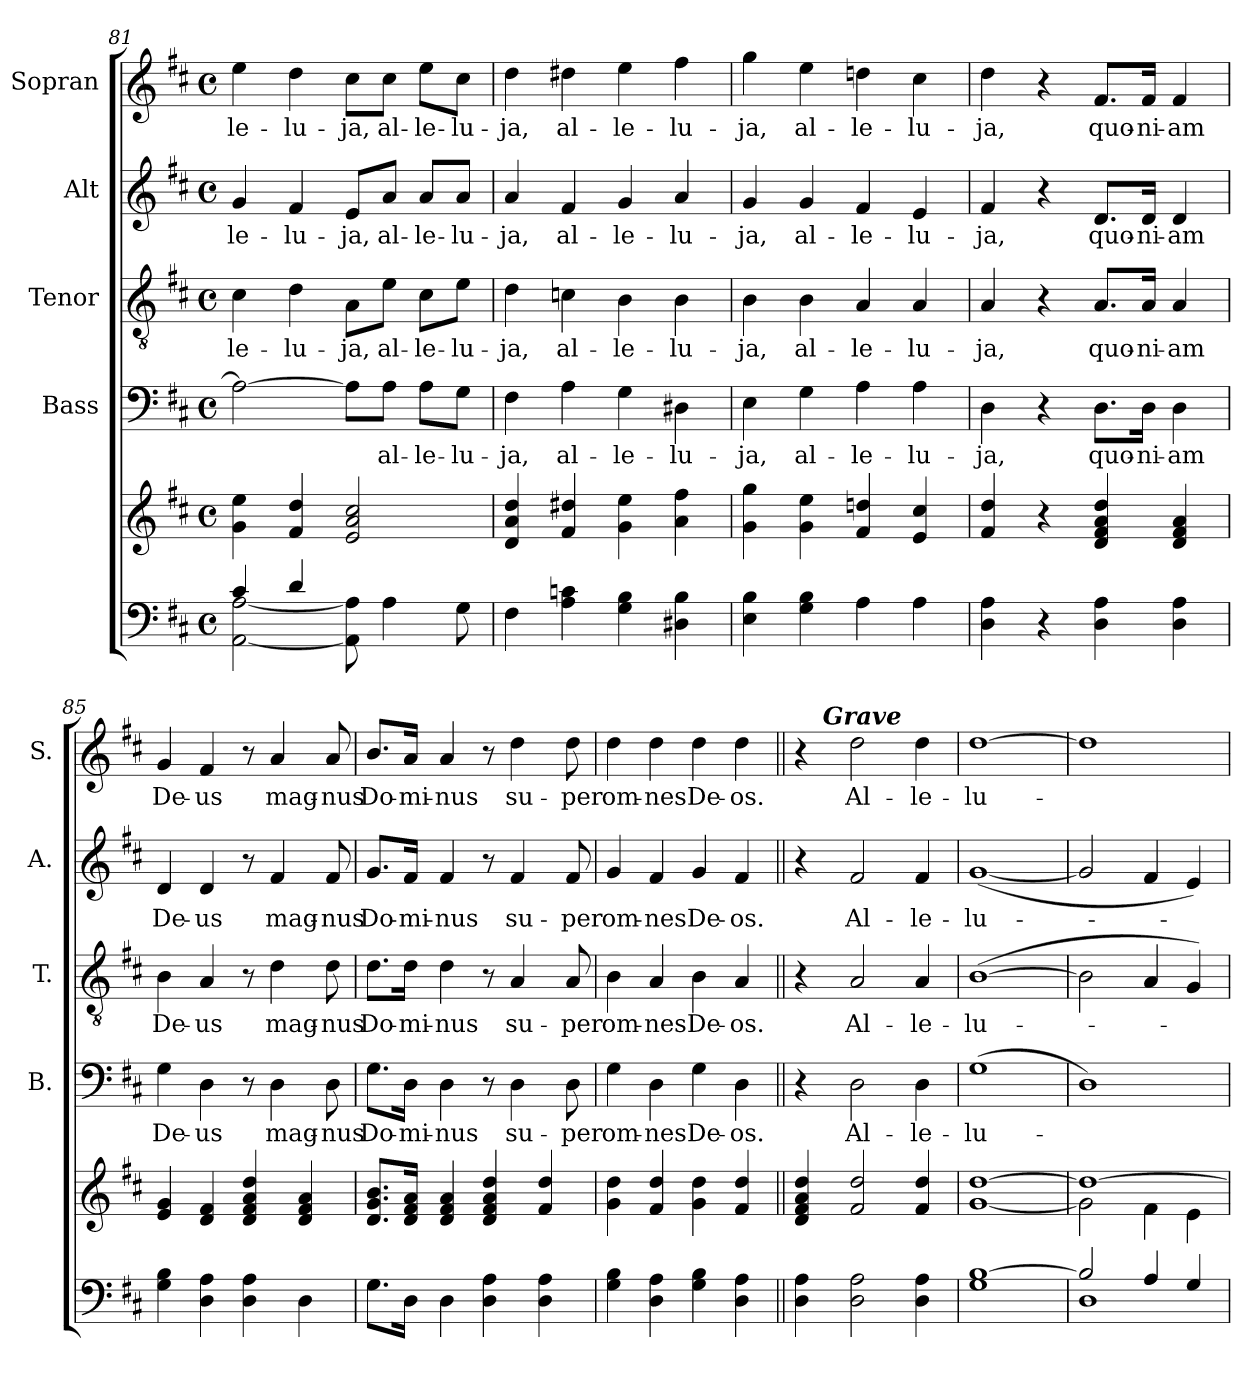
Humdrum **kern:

**kern	**kern	**kern	**text	**kern	**text	**kern	**text	**kern	**text
*part5	*part5	*part4	*part4	*part3	*part3	*part2	*part2	*part1	*part1
*staff6	*staff5	*staff4	*staff4	*staff3	*staff3	*staff2	*staff2	*staff1	*staff1
*	*	*I"Bass	*	*I"Tenor	*	*I"Alt	*	*I"Sopran	*
*	*	*I'B.	*	*I'T.	*	*I'A.	*	*I'S.	*
*clefF4	*clefG2	*clefF4	*	*clefGv2	*	*clefG2	*	*clefG2	*
*k[f#c#]	*k[f#c#]	*k[f#c#]	*	*k[f#c#]	*	*k[f#c#]	*	*k[f#c#]	*
*D:	*D:	*D:	*	*D:	*	*D:	*	*D:	*
*M4/4	*M4/4	*M4/4	*	*M4/4	*	*M4/4	*	*M4/4	*
*met(c)	*met(c)	*met(c)	*	*met(c)	*	*met(c)	*	*met(c)	*
=81	=81	=81	=81	=81	=81	=81	=81	=81	=81
*^	*	*	*	*	*	*	*	*	*
!	!	!	!	!	!	!LO:LY:b	!	!LO:LY:b	!	!LO:LY:b
4c#/	[<2AA\ [<2A\	4g\ 4ee\	2A\_	.	4c#\	-le-	4g/	-le-	4ee\	-le-
!	!	!	!	!	!	!LO:LY:b	!	!LO:LY:b	!	!LO:LY:b
4d/	.	4f#/ 4dd/	.	.	4d\	-lu-	4f#/	-lu-	4dd\	-lu-
!	!	!	!	!	!	!LO:LY:b	!	!LO:LY:b	!	!LO:LY:b
2ryy	8AA\] 8A\]	2e/ 2a/ 2cc#/	8A\L]	.	8A\L	-ja,	8e/L	-ja,	8cc#\L	-ja,
!	!	!	!	!LO:LY:b	!	!LO:LY:b	!	!LO:LY:b	!	!LO:LY:b
.	4A\	.	8A\J	al-	8e\J	al-	8a/J	al-	8cc#\J	al-
!	!	!	!	!LO:LY:b	!	!LO:LY:b	!	!LO:LY:b	!	!LO:LY:b
.	.	.	8A\L	-le-	8c#\L	-le-	8a/L	-le-	8ee\L	-le-
!	!	!	!	!LO:LY:b	!	!LO:LY:b	!	!LO:LY:b	!	!LO:LY:b
.	8G\	.	8G\J	-lu-	8e\J	-lu-	8a/J	-lu-	8cc#\J	-lu-
=82	=82	=82	=82	=82	=82	=82	=82	=82	=82	=82
!	!	!	!	!LO:LY:b	!	!LO:LY:b	!	!LO:LY:b	!	!LO:LY:b
*v	*v	*	*	*	*	*	*	*	*	*
4F#\	4d/ 4a/ 4dd/	4F#\	-ja,	4d\	-ja,	4a/	-ja,	4dd\	-ja,
!	!	!	!LO:LY:b	!	!LO:LY:b	!	!LO:LY:b	!	!LO:LY:b
4A\ 4cn\	4f#/ 4dd#X/	4A\	al-	4cn\	al-	4f#/	al-	4dd#X\	al-
!	!	!	!LO:LY:b	!	!LO:LY:b	!	!LO:LY:b	!	!LO:LY:b
4G\ 4B\	4g\ 4ee\	4G\	-le-	4B\	-le-	4g/	-le-	4ee\	-le-
!	!	!	!LO:LY:b	!	!LO:LY:b	!	!LO:LY:b	!	!LO:LY:b
4D#X\ 4B\	4a\ 4ff#\	4D#X\	-lu-	4B\	-lu-	4a/	-lu-	4ff#\	-lu-
=83	=83	=83	=83	=83	=83	=83	=83	=83	=83
!	!	!	!LO:LY:b	!	!LO:LY:b	!	!LO:LY:b	!	!LO:LY:b
4E\ 4B\	4g\ 4gg\	4E\	-ja,	4B\	-ja,	4g/	-ja,	4gg\	-ja,
!	!	!	!LO:LY:b	!	!LO:LY:b	!	!LO:LY:b	!	!LO:LY:b
4G\ 4B\	4g\ 4ee\	4G\	al-	4B\	al-	4g/	al-	4ee\	al-
!	!	!	!LO:LY:b	!	!LO:LY:b	!	!LO:LY:b	!	!LO:LY:b
4A\	4f#/ 4ddn/	4A\	-le-	4A/	-le-	4f#/	-le-	4ddn\	-le-
!	!	!	!LO:LY:b	!	!LO:LY:b	!	!LO:LY:b	!	!LO:LY:b
4A\	4e/ 4cc#/	4A\	-lu-	4A/	-lu-	4e/	-lu-	4cc#\	-lu-
=84	=84	=84	=84	=84	=84	=84	=84	=84	=84
!	!	!	!LO:LY:b	!	!LO:LY:b	!	!LO:LY:b	!	!LO:LY:b
4D\ 4A\	4f#/ 4dd/	4D\	-ja,	4A/	-ja,	4f#/	-ja,	4dd\	-ja,
4r	4r	4r	.	4r	.	4r	.	4r	.
!	!	!	!LO:LY:b	!	!LO:LY:b	!	!LO:LY:b	!	!LO:LY:b
4D\ 4A\	4d/ 4f#/ 4a/ 4dd/	8.D\L	quo-	8.A/L	quo-	8.d/L	quo-	8.f#/L	quo-
!	!	!	!LO:LY:b	!	!LO:LY:b	!	!LO:LY:b	!	!LO:LY:b
.	.	16D\Jk	-ni-	16A/Jk	-ni-	16d/Jk	-ni-	16f#/Jk	-ni-
!	!	!	!LO:LY:b	!	!LO:LY:b	!	!LO:LY:b	!	!LO:LY:b
4D\ 4A\	4d/ 4f#/ 4a/	4D\	-am	4A/	-am	4d/	-am	4f#/	-am
=85	=85	=85	=85	=85	=85	=85	=85	=85	=85
!	!	!	!LO:LY:b	!	!LO:LY:b	!	!LO:LY:b	!	!LO:LY:b
4G\ 4B\	4e/ 4g/	4G\	De-	4B\	De-	4d/	De-	4g/	De-
!	!	!	!LO:LY:b	!	!LO:LY:b	!	!LO:LY:b	!	!LO:LY:b
4D\ 4A\	4d/ 4f#/	4D\	-us	4A/	-us	4d/	-us	4f#/	-us
4D\ 4A\	4d/ 4f#/ 4a/ 4dd/	8r	.	8r	.	8r	.	8r	.
!	!	!	!LO:LY:b	!	!LO:LY:b	!	!LO:LY:b	!	!LO:LY:b
.	.	4D\	mag-	4d\	mag-	4f#/	mag-	4a/	mag-
4D\	4d/ 4f#/ 4a/	.	.	.	.	.	.	.	.
!	!	!	!LO:LY:b	!	!LO:LY:b	!	!LO:LY:b	!	!LO:LY:b
.	.	8D\	-nus	8d\	-nus	8f#/	-nus	8a/	-nus
!!LO:PB:g=z
=86	=86	=86	=86	=86	=86	=86	=86	=86	=86
!	!	!	!LO:LY:b	!	!LO:LY:b	!	!LO:LY:b	!	!LO:LY:b
8.G\L	8.d/ 8.g/ 8.b/L	8.G\L	Do-	8.d\L	Do-	8.g/L	Do-	8.b/L	Do-
!	!	!	!LO:LY:b	!	!LO:LY:b	!	!LO:LY:b	!	!LO:LY:b
16D\Jk	16d/ 16f#/ 16a/Jk	16D\Jk	-mi-	16d\Jk	-mi-	16f#/Jk	-mi-	16a/Jk	-mi-
!	!	!	!LO:LY:b	!	!LO:LY:b	!	!LO:LY:b	!	!LO:LY:b
4D\	4d/ 4f#/ 4a/	4D\	-nus	4d\	-nus	4f#/	-nus	4a/	-nus
4D\ 4A\	4d/ 4f#/ 4a/ 4dd/	8r	.	8r	.	8r	.	8r	.
!	!	!	!LO:LY:b	!	!LO:LY:b	!	!LO:LY:b	!	!LO:LY:b
.	.	4D\	su-	4A/	su-	4f#/	su-	4dd\	su-
4D\ 4A\	4f#/ 4dd/	.	.	.	.	.	.	.	.
!	!	!	!LO:LY:b	!	!LO:LY:b	!	!LO:LY:b	!	!LO:LY:b
.	.	8D\	-per	8A/	-per	8f#/	-per	8dd\	-per
=87	=87	=87	=87	=87	=87	=87	=87	=87	=87
!	!	!	!LO:LY:b	!	!LO:LY:b	!	!LO:LY:b	!	!LO:LY:b
4G\ 4B\	4g\ 4dd\	4G\	om-	4B\	om-	4g/	om-	4dd\	om-
!	!	!	!LO:LY:b	!	!LO:LY:b	!	!LO:LY:b	!	!LO:LY:b
4D\ 4A\	4f#/ 4dd/	4D\	-nes	4A/	-nes	4f#/	-nes	4dd\	-nes
!	!	!	!LO:LY:b	!	!LO:LY:b	!	!LO:LY:b	!	!LO:LY:b
4G\ 4B\	4g\ 4dd\	4G\	De-	4B\	De-	4g/	De-	4dd\	De-
!	!	!	!LO:LY:b	!	!LO:LY:b	!	!LO:LY:b	!	!LO:LY:b
4D\ 4A\	4f#/ 4dd/	4D\	-os.	4A/	-os.	4f#/	-os.	4dd\	-os.
=88||	=88||	=88||	=88||	=88||	=88||	=88||	=88||	=88||	=88||
*	*	*	*	*	*	*	*	*^	*
4D\ 4A\	4d/ 4f#/ 4a/ 4dd/	4r	.	4r	.	4r	.	4r	8ryy	.
!	!	!	!	!	!	!	!	!	!LO:TX:a:Bi:t=Grave	!
.	.	.	.	.	.	.	.	.	2..ryy	.
!	!	!	!LO:LY:b	!	!LO:LY:b	!	!LO:LY:b	!	!	!LO:LY:b
2D\ 2A\	2f#/ 2dd/	2D\	Al-	2A/	Al-	2f#/	Al-	2dd\	.	Al-
!	!	!	!LO:LY:b	!	!LO:LY:b	!	!LO:LY:b	!	!	!LO:LY:b
4D\ 4A\	4f#/ 4dd/	4D\	-le-	4A/	-le-	4f#/	-le-	4dd\	.	-le-
=89	=89	=89	=89	=89	=89	=89	=89	=89	=89	=89
*	*^	*	*	*	*	*	*	*	*	*
!	!	!	!	!LO:LY:b	!	!LO:LY:b	!	!LO:LY:b	!	!	!LO:LY:b
*	*	*	*	*	*	*	*	*	*v	*v	*
1G [1B	[>1dd	[<1g	(>1G	-lu-	(>[1B	-lu-	(<[1g	-lu-	[1dd	-lu-
=90	=90	=90	=90	=90	=90	=90	=90	=90	=90	=90
*^	*	*	*	*	*	*	*	*	*	*
2B/]	1D	1dd_	2g\]	1D)	.	2B\]	.	2g/]	.	1dd]	.
4A/	.	.	4f#\	.	.	4A/	.	4f#/	.	.	.
4G/	.	.	4e\	.	.	4G/)	.	4e/)	.	.	.
*v	*v	*	*	*	*	*	*	*	*	*	*
*	*v	*v	*	*	*	*	*	*	*	*
=	=	=	=	=	=	=	=	=	=
*-	*-	*-	*-	*-	*-	*-	*-	*-	*-
